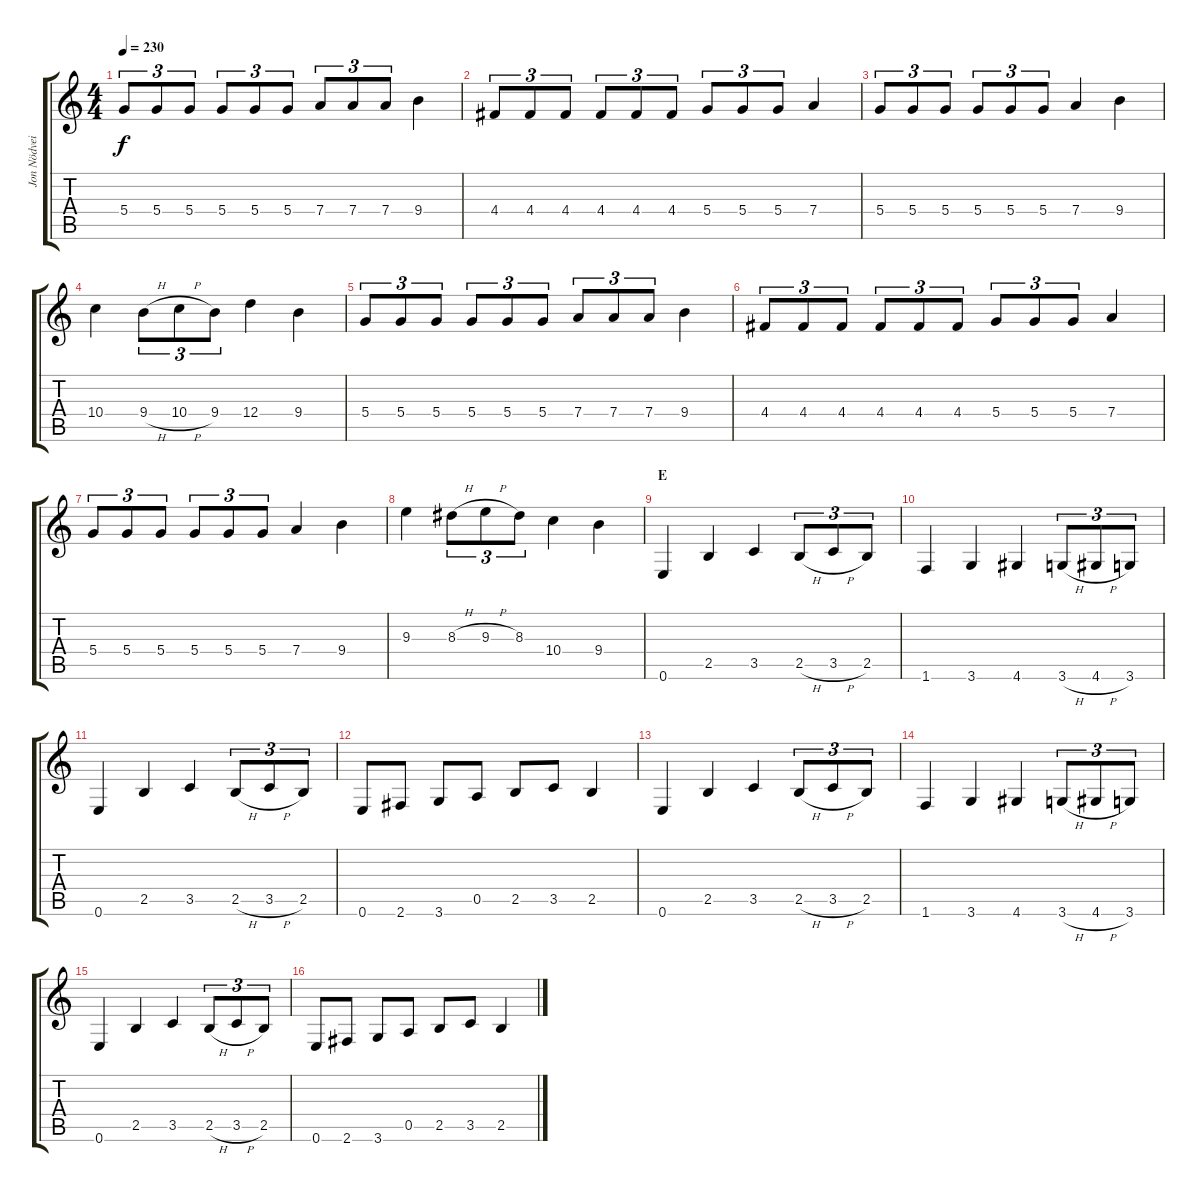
\track ("Jon Nödveidt" "Jon Nödvei") {instrument distortionguitar}
\staff {score tabs}
\tuning (E4 B3 G3 D3 A2 E2) {hide}
\ts (4 4)
\tempo 230
\clef g2
\ks c
5.4.8{tu (3 2) dy f} 5.4.8{tu (3 2)} 5.4.8{tu (3 2)} 5.4.8{tu (3 2)} 5.4.8{tu (3 2)} 5.4.8{tu (3 2)} 7.4.8{tu (3 2)} 7.4.8{tu (3 2)} 7.4.8{tu (3 2)} 9.4.4 |
4.4.8{tu (3 2)} 4.4.8{tu (3 2)} 4.4.8{tu (3 2)} 4.4.8{tu (3 2)} 4.4.8{tu (3 2)} 4.4.8{tu (3 2)} 5.4.8{tu (3 2)} 5.4.8{tu (3 2)} 5.4.8{tu (3 2)} 7.4.4 |
5.4.8{tu (3 2)} 5.4.8{tu (3 2)} 5.4.8{tu (3 2)} 5.4.8{tu (3 2)} 5.4.8{tu (3 2)} 5.4.8{tu (3 2)} 7.4.4 9.4.4 |
10.4.4 9.4{h}.8{tu (3 2)} 10.4{h}.8{tu (3 2)} 9.4.8{tu (3 2)} 12.4.4 9.4.4 |
5.4.8{tu (3 2)} 5.4.8{tu (3 2)} 5.4.8{tu (3 2)} 5.4.8{tu (3 2)} 5.4.8{tu (3 2)} 5.4.8{tu (3 2)} 7.4.8{tu (3 2)} 7.4.8{tu (3 2)} 7.4.8{tu (3 2)} 9.4.4 |
4.4.8{tu (3 2)} 4.4.8{tu (3 2)} 4.4.8{tu (3 2)} 4.4.8{tu (3 2)} 4.4.8{tu (3 2)} 4.4.8{tu (3 2)} 5.4.8{tu (3 2)} 5.4.8{tu (3 2)} 5.4.8{tu (3 2)} 7.4.4 |
5.4.8{tu (3 2)} 5.4.8{tu (3 2)} 5.4.8{tu (3 2)} 5.4.8{tu (3 2)} 5.4.8{tu (3 2)} 5.4.8{tu (3 2)} 7.4.4 9.4.4 |
9.3.4 8.3{h}.8{tu (3 2)} 9.3{h}.8{tu (3 2)} 8.3.8{tu (3 2)} 10.4.4 9.4.4 |
\section ("" "E")
0.6.4 2.5.4 3.5.4 2.5{h}.8{tu (3 2)} 3.5{h}.8{tu (3 2)} 2.5.8{tu (3 2)} |
1.6.4 3.6.4 4.6.4 3.6{h}.8{tu (3 2)} 4.6{h}.8{tu (3 2)} 3.6.8{tu (3 2)} |
0.6.4 2.5.4 3.5.4 2.5{h}.8{tu (3 2)} 3.5{h}.8{tu (3 2)} 2.5.8{tu (3 2)} |
0.6.8 2.6.8 3.6.8 0.5.8 2.5.8 3.5.8 2.5.4 |
0.6.4 2.5.4 3.5.4 2.5{h}.8{tu (3 2)} 3.5{h}.8{tu (3 2)} 2.5.8{tu (3 2)} |
1.6.4 3.6.4 4.6.4 3.6{h}.8{tu (3 2)} 4.6{h}.8{tu (3 2)} 3.6.8{tu (3 2)} |
0.6.4 2.5.4 3.5.4 2.5{h}.8{tu (3 2)} 3.5{h}.8{tu (3 2)} 2.5.8{tu (3 2)} |
0.6.8 2.6.8 3.6.8 0.5.8 2.5.8 3.5.8 2.5.4
